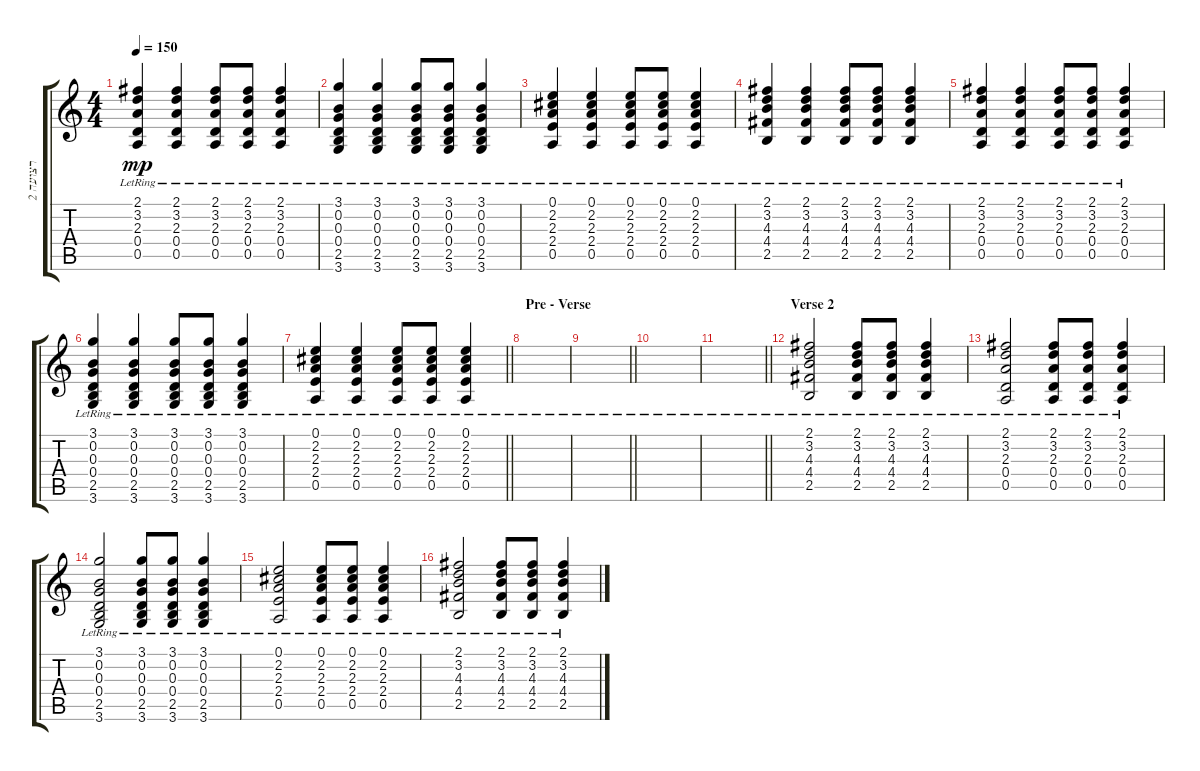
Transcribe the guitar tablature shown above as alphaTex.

\track ("רצועה 2" "רצועה 2") {instrument acousticguitarsteel}
\staff {score tabs}
\tuning (E4 B3 G3 D3 A2 E2) {hide}
\ts (4 4)
\tempo 150
\clef g2
\ks c
(2.1{lr} 3.2{lr} 2.3{lr} 0.4{lr} 0.5{lr}).4{dy mp} (2.1{lr} 3.2{lr} 2.3{lr} 0.4{lr} 0.5{lr}).4 (2.1{lr} 3.2{lr} 2.3{lr} 0.4{lr} 0.5{lr}).8 (2.1{lr} 3.2{lr} 2.3{lr} 0.4{lr} 0.5{lr}).8 (2.1{lr} 3.2{lr} 2.3{lr} 0.4{lr} 0.5{lr}).4 |
(3.1{lr} 0.2{lr} 0.3{lr} 0.4{lr} 2.5{lr} 3.6{lr}).4 (3.1{lr} 0.2{lr} 0.3{lr} 0.4{lr} 2.5{lr} 3.6{lr}).4 (3.1{lr} 0.2{lr} 0.3{lr} 0.4{lr} 2.5{lr} 3.6{lr}).8 (3.1{lr} 0.2{lr} 0.3{lr} 0.4{lr} 2.5{lr} 3.6{lr}).8 (3.1{lr} 0.2{lr} 0.3{lr} 0.4{lr} 2.5{lr} 3.6{lr}).4 |
(0.1{lr} 2.2{lr} 2.3{lr} 2.4{lr} 0.5{lr}).4 (0.1{lr} 2.2{lr} 2.3{lr} 2.4{lr} 0.5{lr}).4 (0.1{lr} 2.2{lr} 2.3{lr} 2.4{lr} 0.5{lr}).8 (0.1{lr} 2.2{lr} 2.3{lr} 2.4{lr} 0.5{lr}).8 (0.1{lr} 2.2{lr} 2.3{lr} 2.4{lr} 0.5{lr}).4 |
(2.1{lr} 3.2{lr} 4.3{lr} 4.4{lr} 2.5{lr}).4 (2.1{lr} 3.2{lr} 4.3{lr} 4.4{lr} 2.5{lr}).4 (2.1{lr} 3.2{lr} 4.3{lr} 4.4{lr} 2.5{lr}).8 (2.1{lr} 3.2{lr} 4.3{lr} 4.4{lr} 2.5{lr}).8 (2.1{lr} 3.2{lr} 4.3{lr} 4.4{lr} 2.5{lr}).4 |
(2.1{lr} 3.2{lr} 2.3{lr} 0.4{lr} 0.5{lr}).4 (2.1{lr} 3.2{lr} 2.3{lr} 0.4{lr} 0.5{lr}).4 (2.1{lr} 3.2{lr} 2.3{lr} 0.4{lr} 0.5{lr}).8 (2.1{lr} 3.2{lr} 2.3{lr} 0.4{lr} 0.5{lr}).8 (2.1{lr} 3.2{lr} 2.3{lr} 0.4{lr} 0.5{lr}).4 |
(3.1{lr} 0.2{lr} 0.3{lr} 0.4{lr} 2.5{lr} 3.6{lr}).4 (3.1{lr} 0.2{lr} 0.3{lr} 0.4{lr} 2.5{lr} 3.6{lr}).4 (3.1{lr} 0.2{lr} 0.3{lr} 0.4{lr} 2.5{lr} 3.6{lr}).8 (3.1{lr} 0.2{lr} 0.3{lr} 0.4{lr} 2.5{lr} 3.6{lr}).8 (3.1{lr} 0.2{lr} 0.3{lr} 0.4{lr} 2.5{lr} 3.6{lr}).4 |
\barLineRight lightlight
(0.1{lr} 2.2{lr} 2.3{lr} 2.4{lr} 0.5{lr}).4 (0.1{lr} 2.2{lr} 2.3{lr} 2.4{lr} 0.5{lr}).4 (0.1{lr} 2.2{lr} 2.3{lr} 2.4{lr} 0.5{lr}).8 (0.1{lr} 2.2{lr} 2.3{lr} 2.4{lr} 0.5{lr}).8 (0.1{lr} 2.2{lr} 2.3{lr} 2.4{lr} 0.5{lr}).4 |
\section ("" "Pre - Verse")
|
\barLineRight lightlight
|
|
\barLineRight lightlight
|
\section ("" "Verse 2")
(2.1{lr} 3.2{lr} 4.3{lr} 4.4{lr} 2.5{lr}).2 (2.1{lr} 3.2{lr} 4.3{lr} 4.4{lr} 2.5{lr}).8 (2.1{lr} 3.2{lr} 4.3{lr} 4.4{lr} 2.5{lr}).8 (2.1{lr} 3.2{lr} 4.3{lr} 4.4{lr} 2.5{lr}).4 |
(2.1{lr} 3.2{lr} 2.3{lr} 0.4{lr} 0.5{lr}).2 (2.1{lr} 3.2{lr} 2.3{lr} 0.4{lr} 0.5{lr}).8 (2.1{lr} 3.2{lr} 2.3{lr} 0.4{lr} 0.5{lr}).8 (2.1{lr} 3.2{lr} 2.3{lr} 0.4{lr} 0.5{lr}).4 |
(3.1{lr} 0.2{lr} 0.3{lr} 0.4{lr} 2.5{lr} 3.6{lr}).2 (3.1{lr} 0.2{lr} 0.3{lr} 0.4{lr} 2.5{lr} 3.6{lr}).8 (3.1{lr} 0.2{lr} 0.3{lr} 0.4{lr} 2.5{lr} 3.6{lr}).8 (3.1{lr} 0.2{lr} 0.3{lr} 0.4{lr} 2.5{lr} 3.6{lr}).4 |
(0.1{lr} 2.2{lr} 2.3{lr} 2.4{lr} 0.5{lr}).2 (0.1{lr} 2.2{lr} 2.3{lr} 2.4{lr} 0.5{lr}).8 (0.1{lr} 2.2{lr} 2.3{lr} 2.4{lr} 0.5{lr}).8 (0.1{lr} 2.2{lr} 2.3{lr} 2.4{lr} 0.5{lr}).4 |
(2.1{lr} 3.2{lr} 4.3{lr} 4.4{lr} 2.5{lr}).2 (2.1{lr} 3.2{lr} 4.3{lr} 4.4{lr} 2.5{lr}).8 (2.1{lr} 3.2{lr} 4.3{lr} 4.4{lr} 2.5{lr}).8 (2.1{lr} 3.2{lr} 4.3{lr} 4.4{lr} 2.5{lr}).4
